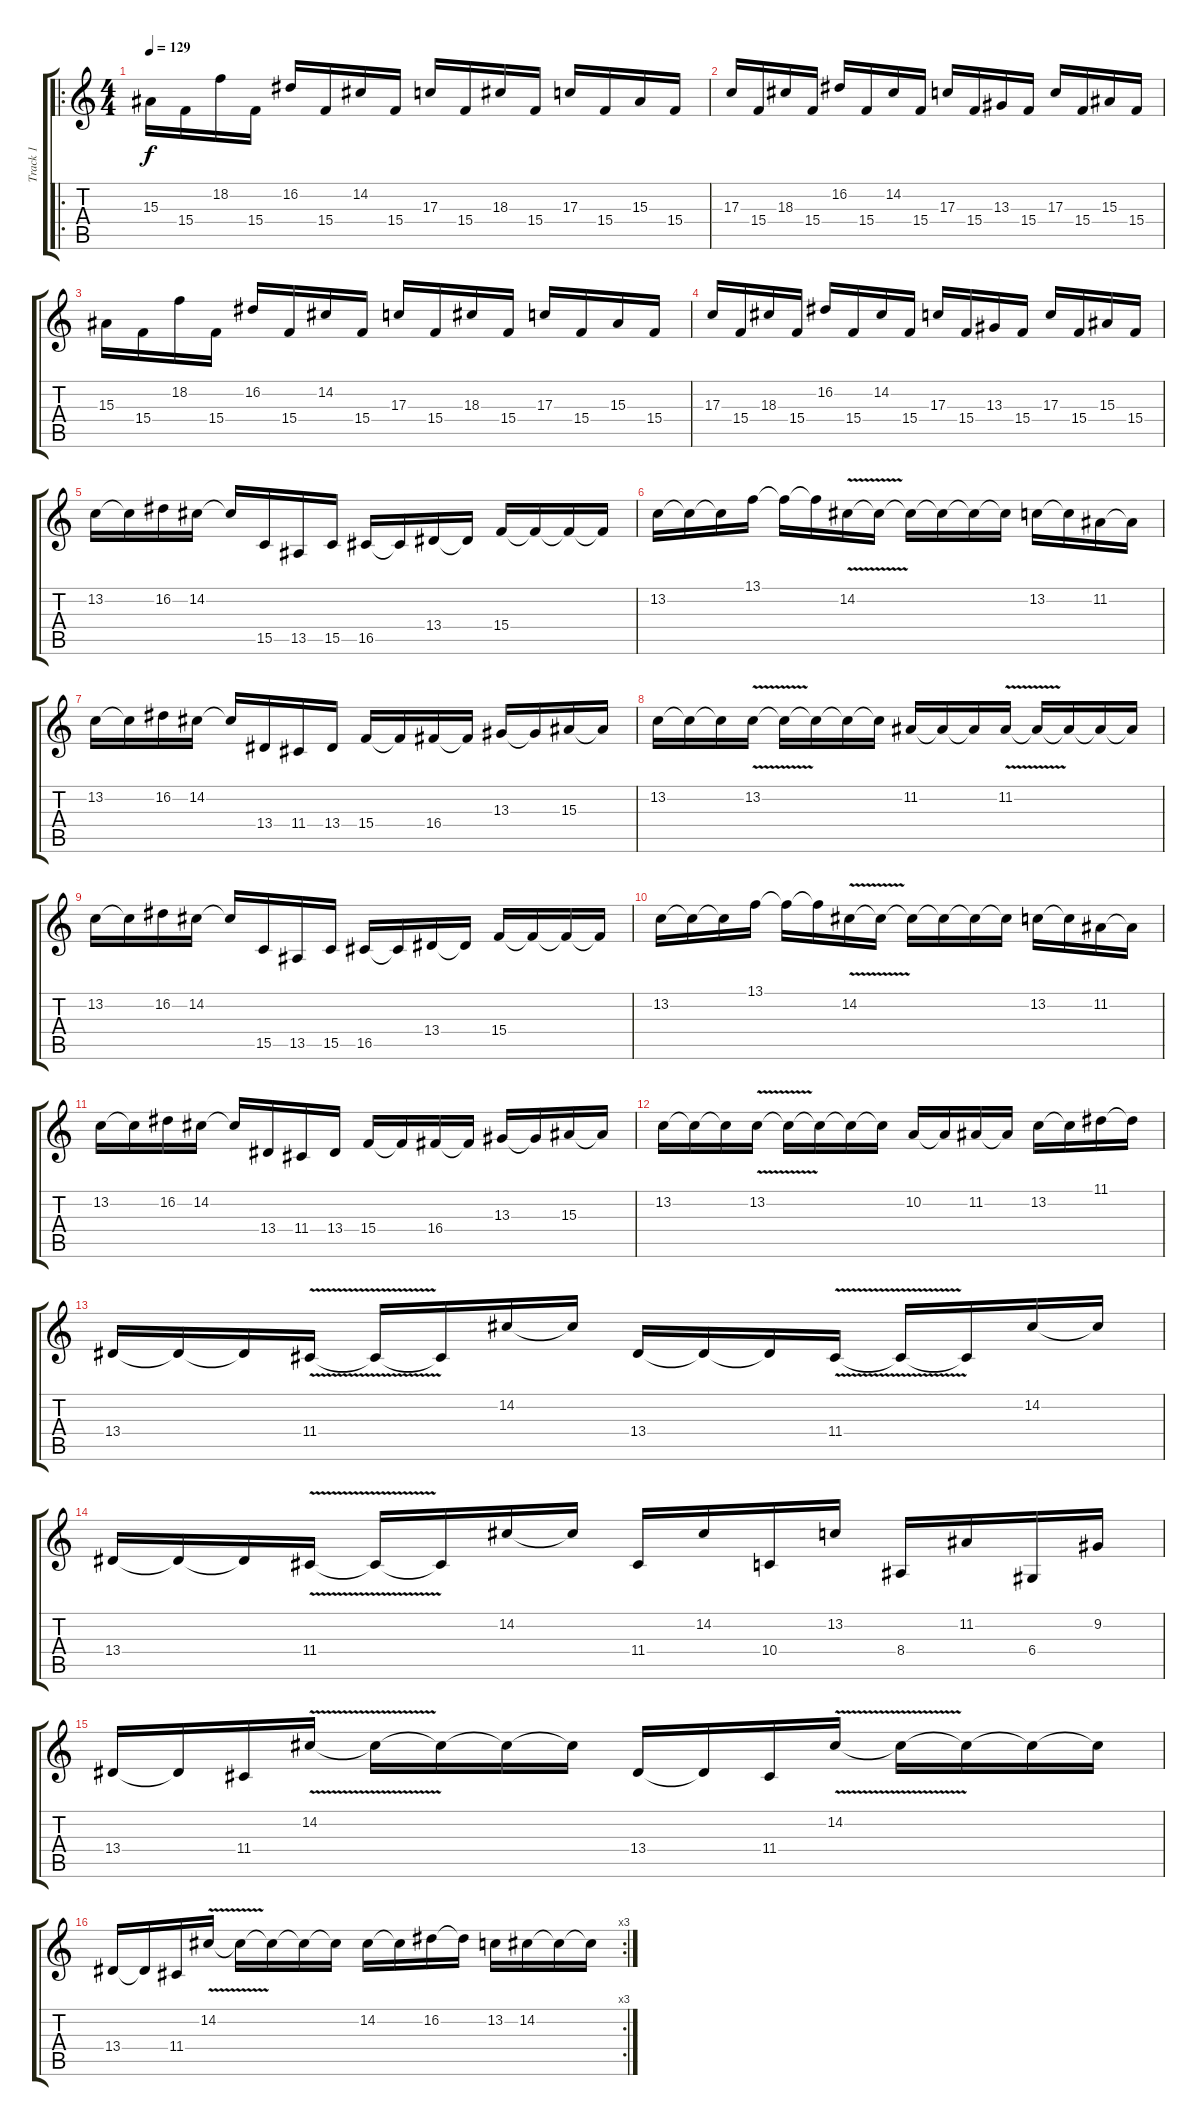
\track ("Track 1" "Track 1") {instrument lead5charang}
\staff {score tabs}
\tuning (E4 B3 G3 D3 A2 E2) {hide}
\ro
\ts (4 4)
\tempo 129
\clef g2
\ks c
15.3.16{dy f} 15.4.16 18.2.16 15.4.16 16.2.16 15.4.16 14.2.16 15.4.16 17.3.16 15.4.16 18.3.16 15.4.16 17.3.16 15.4.16 15.3.16 15.4.16 |
17.3.16 15.4.16 18.3.16 15.4.16 16.2.16 15.4.16 14.2.16 15.4.16 17.3.16 15.4.16 13.3.16 15.4.16 17.3.16 15.4.16 15.3.16 15.4.16 |
15.3.16 15.4.16 18.2.16 15.4.16 16.2.16 15.4.16 14.2.16 15.4.16 17.3.16 15.4.16 18.3.16 15.4.16 17.3.16 15.4.16 15.3.16 15.4.16 |
17.3.16 15.4.16 18.3.16 15.4.16 16.2.16 15.4.16 14.2.16 15.4.16 17.3.16 15.4.16 13.3.16 15.4.16 17.3.16 15.4.16 15.3.16 15.4.16 |
13.2.16 13.2{t}.16 16.2.16 14.2.16 14.2{t}.16 15.5.16 13.5.16 15.5.16 16.5.16 16.5{t}.16 13.4.16 13.4{t}.16 15.4.16 15.4{t}.16 15.4{t}.16 15.4{t}.16 |
13.2.16 13.2{t}.16 13.2{t}.16 13.1.16 13.1{t}.16 13.1{t}.16 14.2{v}.16 14.2{t}.16 14.2{t}.16 14.2{t}.16 14.2{t}.16 14.2{t}.16 13.2.16 13.2{t}.16 11.2.16 11.2{t}.16 |
13.2.16 13.2{t}.16 16.2.16 14.2.16 14.2{t}.16 13.4.16 11.4.16 13.4.16 15.4.16 15.4{t}.16 16.4.16 16.4{t}.16 13.3.16 13.3{t}.16 15.3.16 15.3{t}.16 |
13.2.16 13.2{t}.16 13.2{t}.16 13.2{v}.16 13.2{t}.16 13.2{t}.16 13.2{t}.16 13.2{t}.16 11.2.16 11.2{t}.16 11.2{t}.16 11.2{v}.16 11.2{t}.16 11.2{t}.16 11.2{t}.16 11.2{t}.16 |
13.2.16 13.2{t}.16 16.2.16 14.2.16 14.2{t}.16 15.5.16 13.5.16 15.5.16 16.5.16 16.5{t}.16 13.4.16 13.4{t}.16 15.4.16 15.4{t}.16 15.4{t}.16 15.4{t}.16 |
13.2.16 13.2{t}.16 13.2{t}.16 13.1.16 13.1{t}.16 13.1{t}.16 14.2{v}.16 14.2{t}.16 14.2{t}.16 14.2{t}.16 14.2{t}.16 14.2{t}.16 13.2.16 13.2{t}.16 11.2.16 11.2{t}.16 |
13.2.16 13.2{t}.16 16.2.16 14.2.16 14.2{t}.16 13.4.16 11.4.16 13.4.16 15.4.16 15.4{t}.16 16.4.16 16.4{t}.16 13.3.16 13.3{t}.16 15.3.16 15.3{t}.16 |
13.2.16 13.2{t}.16 13.2{t}.16 13.2{v}.16 13.2{t}.16 13.2{t}.16 13.2{t}.16 13.2{t}.16 10.2.16 10.2{t}.16 11.2.16 11.2{t}.16 13.2.16 13.2{t}.16 11.1.16 11.1{t}.16 |
13.4.16 13.4{t}.16 13.4{t}.16 11.4{v}.16 11.4{t}.16 11.4{t}.16 14.2.16 14.2{t}.16 13.4.16 13.4{t}.16 13.4{t}.16 11.4{v}.16 11.4{t}.16 11.4{t}.16 14.2.16 14.2{t}.16 |
13.4.16 13.4{t}.16 13.4{t}.16 11.4{v}.16 11.4{t}.16 11.4{t}.16 14.2.16 14.2{t}.16 11.4.16 14.2.16 10.4.16 13.2.16 8.4.16 11.2.16 6.4.16 9.2.16 |
13.4.16 13.4{t}.16 11.4.16 14.2{v}.16 14.2{t}.16 14.2{t}.16 14.2{t}.16 14.2{t}.16 13.4.16 13.4{t}.16 11.4.16 14.2{v}.16 14.2{t}.16 14.2{t}.16 14.2{t}.16 14.2{t}.16 |
\rc 3
13.4.16 13.4{t}.16 11.4.16 14.2{v}.16 14.2{t}.16 14.2{t}.16 14.2{t}.16 14.2{t}.16 14.2.16 14.2{t}.16 16.2.16 16.2{t}.16 13.2.16 14.2.16 14.2{t}.16 14.2{t}.16
